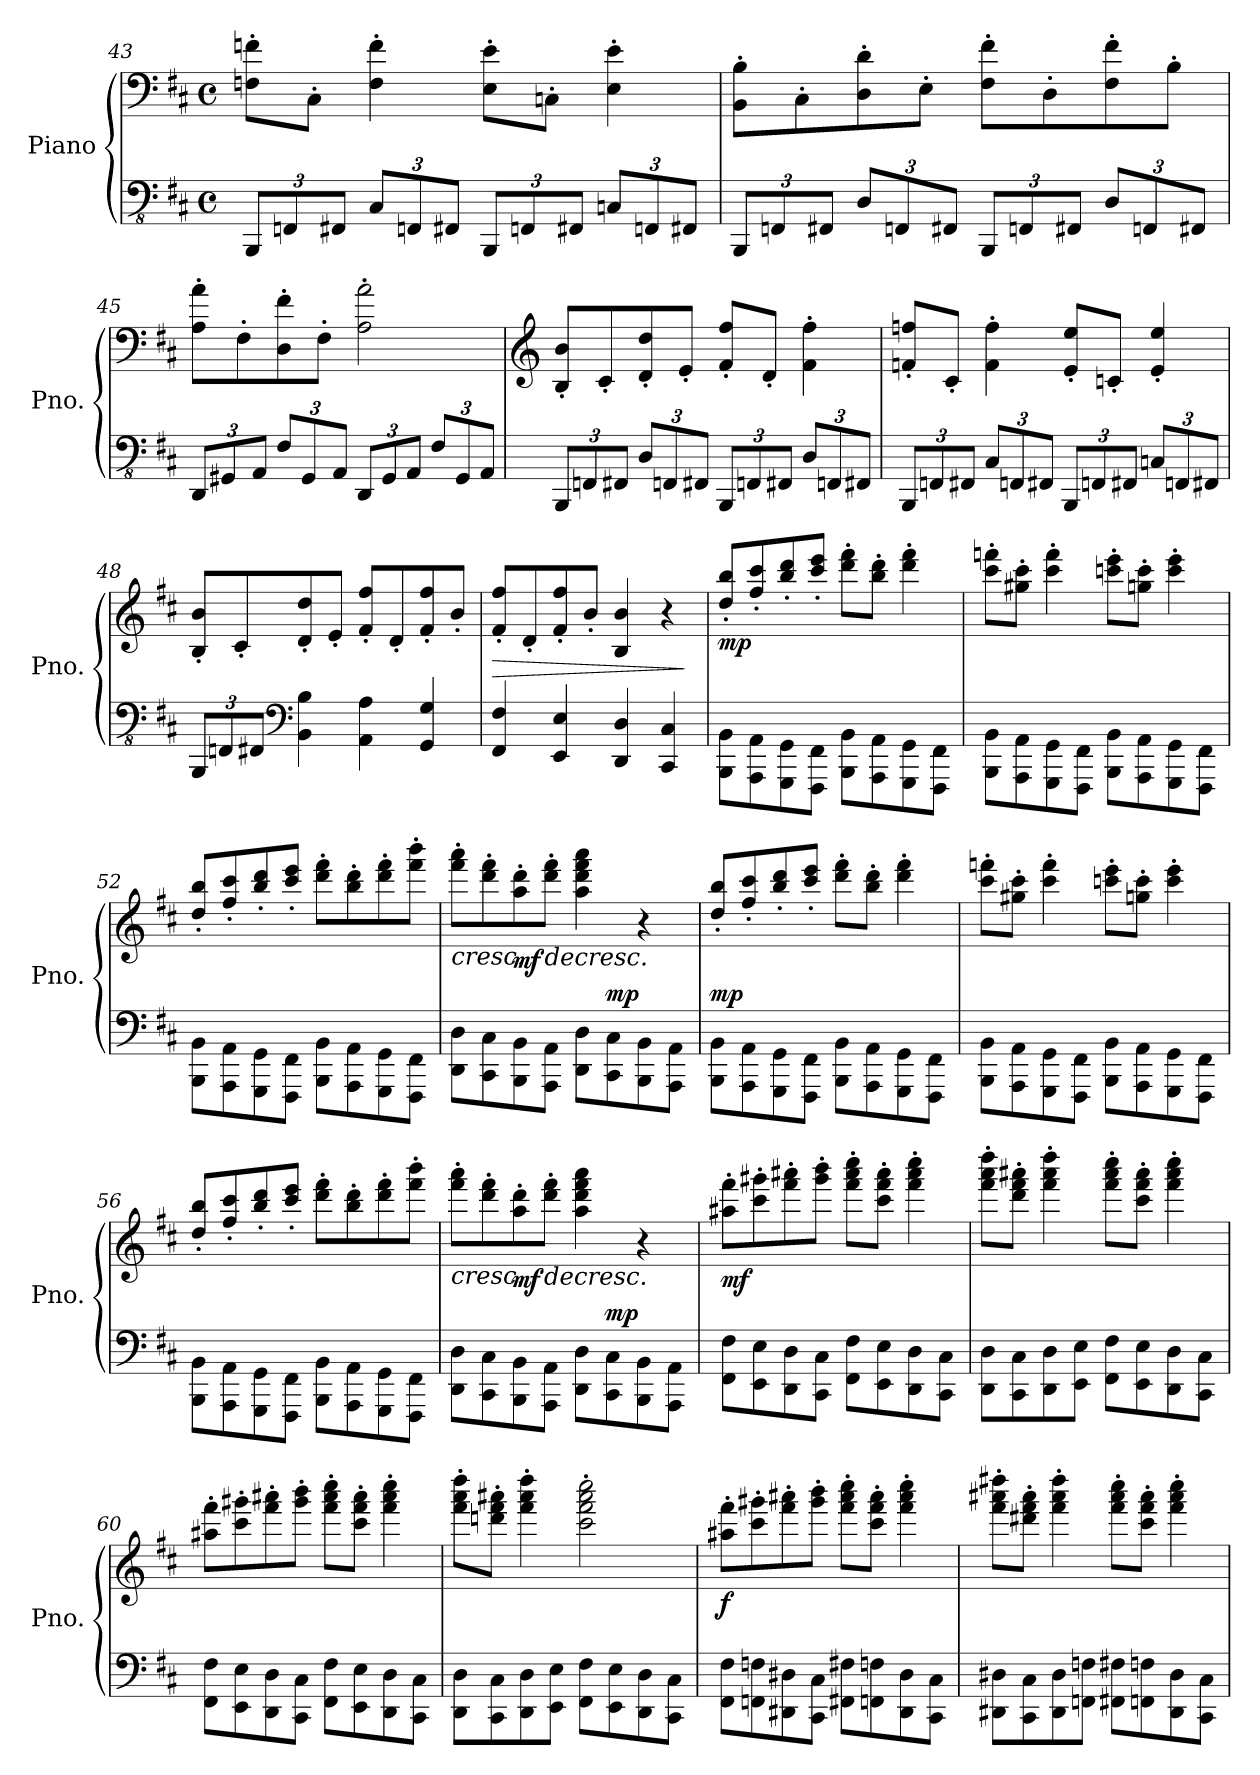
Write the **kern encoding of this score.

**kern	**kern	**dynam
*part1	*part1	*part1
*staff2	*staff1	*staff1/2
*I"Piano	*	*
*I'Pno.	*	*
!!LO:PB:g=z
*clefFv4	*clefF4	*
*k[f#c#]	*k[f#c#]	*
*M4/4	*M4/4	*
*met(c)	*met(c)	*
*Xbrackettup	*	*
=43	=43	=43
12BBBB/L	8Fn\' 8fn\'L	.
12FFFn/	.	.
.	8C#'\J	.
12FFF#X/J	.	.
12CC#/L	4F\' 4f\'	.
12FFFn/	.	.
12FFF#X/J	.	.
12BBBB/L	8E\' 8e\'L	.
12FFFn/	.	.
.	8Cn'\J	.
12FFF#X/J	.	.
12CCn/L	4E\' 4e\'	.
12FFFn/	.	.
12FFF#X/J	.	.
=44	=44	=44
12BBBB/L	8BB\' 8B\'L	.
12FFFn/	.	.
.	8C#'\	.
12FFF#X/J	.	.
12DD/L	8D\' 8d\'	.
12FFFn/	.	.
.	8E'\J	.
12FFF#X/J	.	.
12BBBB/L	8F#\' 8f#\'L	.
12FFFn/	.	.
.	8D'\	.
12FFF#X/J	.	.
12DD/L	8F#\' 8f#\'	.
12FFFn/	.	.
.	8B'\J	.
12FFF#X/J	.	.
!!LO:LB:g=z
=45	=45	=45
12DDD/L	8A\' 8a\'L	.
12GGG#X/	.	.
.	8F#'\	.
12AAA/J	.	.
12FF#/L	8D\' 8f#\'	.
12GGG#/	.	.
.	8F#'\J	.
12AAA/J	.	.
12DDD/L	2A\' 2a\'	.
12GGG#/	.	.
12AAA/J	.	.
12FF#/L	.	.
12GGG#/	.	.
12AAA/J	.	.
=46	=46	=46
*	*clefG2	*
12BBBB/L	8B/' 8b/'L	.
12FFFn/	.	.
.	8c#'/	.
12FFF#X/J	.	.
12DD/L	8d/' 8dd/'	.
12FFFn/	.	.
.	8e'/J	.
12FFF#X/J	.	.
12BBBB/L	8f#/' 8ff#/'L	.
12FFFn/	.	.
.	8d'/J	.
12FFF#X/J	.	.
12DD/L	4f#\' 4ff#\'	.
12FFFn/	.	.
12FFF#X/J	.	.
!!LO:LB:g=z
=47	=47	=47
12BBBB/L	8fn/' 8ffn/'L	.
12FFFn/	.	.
.	8c#'/J	.
12FFF#X/J	.	.
12CC#/L	4f\' 4ff\'	.
12FFFn/	.	.
12FFF#X/J	.	.
12BBBB/L	8e/' 8ee/'L	.
12FFFn/	.	.
.	8cn'/J	.
12FFF#X/J	.	.
12CCn/L	4e/' 4ee/'	.
12FFFn/	.	.
12FFF#X/J	.	.
=48	=48	=48
12BBBB/L	8B/' 8b/'L	.
12FFFn/	.	.
.	8c#'/	.
12FFF#X/J	.	.
*clefF4	*	*
4BB\ 4B\	8d/' 8dd/'	.
.	8e'/J	.
4AA\ 4A\	8f#/' 8ff#/'L	.
.	8d'/	.
4GG/ 4G/	8f#/' 8ff#/'	.
.	8b'/J	.
=49	=49	=49
!	!	!LO:HP:b
4FF#/ 4F#/	8f#/' 8ff#/'L	>
.	8d'/	.
4EE/ 4E/	8f#/' 8ff#/'	.
.	8b'/J	.
4DD/ 4D/	4B/ 4b/	.
4CC#/ 4C#/	4r	.
.	.	]
!!LO:LB:g=z
=50	=50	=50
*	*MM250	*
!	!	!LO:DY:b
8BBB\ 8BB\L	8dd/' 8bb/'L	mp
8AAA\ 8AA\	8ff#/' 8ccc#/'	.
8GGG\ 8GG\	8bb/' 8ddd/'	.
8FFF#\ 8FF#\J	8ccc#/' 8eee/'J	.
8BBB\ 8BB\L	8ddd\' 8fff#\'L	.
8AAA\ 8AA\	8bb\' 8ddd\'J	.
8GGG\ 8GG\	4ddd\' 4fff#\'	.
8FFF#\ 8FF#\J	.	.
=51	=51	=51
8BBB\ 8BB\L	8ccc#\' 8fffn\'L	.
8AAA\ 8AA\	8gg#X\' 8ccc#\'J	.
8GGG\ 8GG\	4ccc#\' 4fff\'	.
8FFF#\ 8FF#\J	.	.
8BBB\ 8BB\L	8cccn\' 8eee\'L	.
8AAA\ 8AA\	8ggn\' 8ccc\'J	.
8GGG\ 8GG\	4ccc\' 4eee\'	.
8FFF#\ 8FF#\J	.	.
=52	=52	=52
8BBB\ 8BB\L	8dd/' 8bb/'L	.
8AAA\ 8AA\	8ff#/' 8ccc#/'	.
8GGG\ 8GG\	8bb/' 8ddd/'	.
8FFF#\ 8FF#\J	8ccc#/' 8eee/'J	.
8BBB\ 8BB\L	8ddd\' 8fff#\'L	.
8AAA\ 8AA\	8bb\' 8ddd\'	.
8GGG\ 8GG\	8ddd\' 8fff#\'	.
8FFF#\ 8FF#\J	8fff#\' 8bbb\'J	.
=53	=53	=53
!	!	!LO:HP:b
8DD\ 8D\L	8fff#\' 8aaa\'L	<
8CC#\ 8C#\	8ddd\' 8fff#\'	.
!	!	!LO:DY:b
8BBB\ 8BB\	8aa\' 8ddd\'	mf
!	!	!LO:HP:b
8AAA\ 8AA\J	8ddd\' 8fff#\'J	>
8DD\ 8D\L	4aa\ 4ddd\ 4fff#\ 4aaa\	.
!	!	!LO:DY:a=2
8CC#\ 8C#\	.	mp
8BBB\ 8BB\	4r	.
8AAA\ 8AA\J	.	.
.	.	[ ]
=54	=54	=54
!	!	!LO:DY:a=2
8BBB\ 8BB\L	8dd/' 8bb/'L	mp
8AAA\ 8AA\	8ff#/' 8ccc#/'	.
8GGG\ 8GG\	8bb/' 8ddd/'	.
8FFF#\ 8FF#\J	8ccc#/' 8eee/'J	.
8BBB\ 8BB\L	8ddd\' 8fff#\'L	.
8AAA\ 8AA\	8bb\' 8ddd\'J	.
8GGG\ 8GG\	4ddd\' 4fff#\'	.
8FFF#\ 8FF#\J	.	.
!!LO:LB:g=z
=55	=55	=55
8BBB\ 8BB\L	8ccc#\' 8fffn\'L	.
8AAA\ 8AA\	8gg#X\' 8ccc#\'J	.
8GGG\ 8GG\	4ccc#\' 4fff\'	.
8FFF#\ 8FF#\J	.	.
8BBB\ 8BB\L	8cccn\' 8eee\'L	.
8AAA\ 8AA\	8ggn\' 8ccc\'J	.
8GGG\ 8GG\	4ccc\' 4eee\'	.
8FFF#\ 8FF#\J	.	.
=56	=56	=56
8BBB\ 8BB\L	8dd/' 8bb/'L	.
8AAA\ 8AA\	8ff#/' 8ccc#/'	.
8GGG\ 8GG\	8bb/' 8ddd/'	.
8FFF#\ 8FF#\J	8ccc#/' 8eee/'J	.
8BBB\ 8BB\L	8ddd\' 8fff#\'L	.
8AAA\ 8AA\	8bb\' 8ddd\'	.
8GGG\ 8GG\	8ddd\' 8fff#\'	.
8FFF#\ 8FF#\J	8fff#\' 8bbb\'J	.
=57	=57	=57
!	!	!LO:HP:b
8DD\ 8D\L	8fff#\' 8aaa\'L	<
8CC#\ 8C#\	8ddd\' 8fff#\'	.
!	!	!LO:DY:b
8BBB\ 8BB\	8aa\' 8ddd\'	mf
!	!	!LO:HP:b
8AAA\ 8AA\J	8ddd\' 8fff#\'J	>
8DD\ 8D\L	4aa\ 4ddd\ 4fff#\ 4aaa\	.
!	!	!LO:DY:a=2
8CC#\ 8C#\	.	mp
8BBB\ 8BB\	4r	.
8AAA\ 8AA\J	.	.
.	.	[ ]
=58	=58	=58
!	!	!LO:DY:b
8FF#\ 8F#\L	8aa#X\' 8fff#\'L	mf
8EE\ 8E\	8ccc#\' 8ggg#X\'	.
8DD\ 8D\	8fff#\' 8aaa#X\'	.
8CC#\ 8C#\J	8ggg#\' 8bbb\'J	.
8FF#\ 8F#\L	8fff#\' 8aaa#\' 8cccc#\'L	.
8EE\ 8E\	8ccc#\' 8fff#\' 8aaa#\'J	.
8DD\ 8D\	4fff#\' 4aaa#\' 4cccc#\'	.
8CC#\ 8C#\J	.	.
!!LO:LB:g=z
=59	=59	=59
8DD\ 8D\L	8fff#\' 8aaa\' 8dddd\'L	.
8CC#\ 8C#\	8ddd\' 8fff#\' 8aaa#X\'J	.
8DD\ 8D\	4fff#\' 4aaa#\' 4dddd\'	.
8EE\ 8E\J	.	.
8FF#\ 8F#\L	8fff#\' 8aaa#\' 8cccc#\'L	.
8EE\ 8E\	8ccc#\' 8fff#\' 8aaa#\'J	.
8DD\ 8D\	4fff#\' 4aaa#\' 4cccc#\'	.
8CC#\ 8C#\J	.	.
=60	=60	=60
8FF#\ 8F#\L	8aa#X\' 8fff#\'L	.
8EE\ 8E\	8ccc#\' 8ggg#X\'	.
8DD\ 8D\	8fff#\' 8aaa#X\'	.
8CC#\ 8C#\J	8ggg#\' 8bbb\'J	.
8FF#\ 8F#\L	8fff#\' 8aaa#\' 8cccc#\'L	.
8EE\ 8E\	8ccc#\' 8fff#\' 8aaa#\'J	.
8DD\ 8D\	4fff#\' 4aaa#\' 4cccc#\'	.
8CC#\ 8C#\J	.	.
=61	=61	=61
8DD\ 8D\L	8fff#\' 8aaa\' 8dddd\'L	.
8CC#\ 8C#\	8dddn\' 8fff#\' 8aaa#X\'J	.
8DD\ 8D\	4fff#\' 4aaa#\' 4dddd\'	.
8EE\ 8E\J	.	.
8FF#\ 8F#\L	2ccc#\' 2fff#\' 2aaa#\' 2cccc#\'	.
8EE\ 8E\	.	.
8DD\ 8D\	.	.
8CC#\ 8C#\J	.	.
!!LO:PB:g=z
=62	=62	=62
!	!	!LO:DY:b
8FF#\ 8F#\L	8aa#X\' 8fff#\'L	f
8FFn\ 8Fn\	8ccc#\' 8ggg#X\'	.
8DD#X\ 8D#X\	8fff#\' 8aaa#X\'	.
8CC#\ 8C#\J	8ggg#\' 8bbb\'J	.
8FF#X\ 8F#X\L	8fff#\' 8aaa#\' 8cccc#\'L	.
8FFn\ 8Fn\	8ccc#\' 8fff#\' 8aaa#\'J	.
8DD#\ 8D#\	4fff#\' 4aaa#\' 4cccc#\'	.
8CC#\ 8C#\J	.	.
=63	=63	=63
8DD#X\ 8D#X\L	8fff#\' 8aaa#X\' 8dddd#X\'L	.
8CC#\ 8C#\	8ddd#X\' 8fff#\' 8aaa#\'J	.
8DD#\ 8D#\	4fff#\' 4aaa#\' 4dddd#\'	.
8FFn\ 8Fn\J	.	.
8FF#X\ 8F#X\L	8fff#\' 8aaa#\' 8cccc#\'L	.
8FFn\ 8Fn\	8ccc#\' 8fff#\' 8aaa#\'J	.
8DD#\ 8D#\	4fff#\' 4aaa#\' 4cccc#\'	.
8CC#\ 8C#\J	.	.
=	=	=
*-	*-	*-
